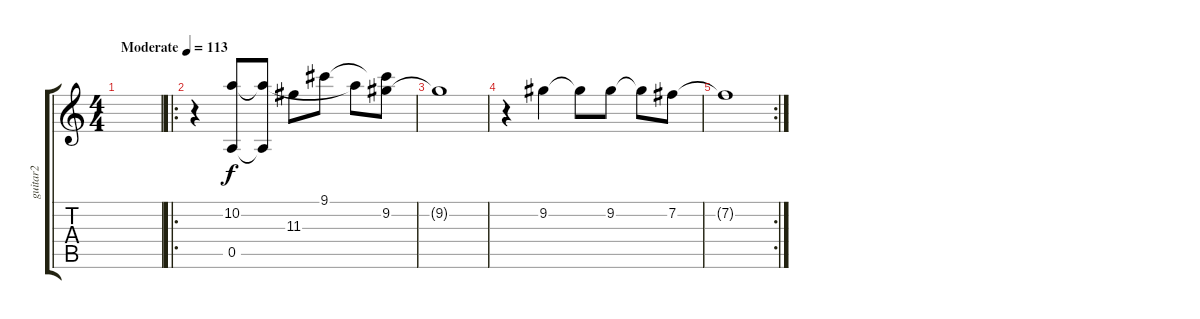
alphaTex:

\track ("guitar2" "guitar2") {instrument electricguitarjazz}
\staff {score tabs}
\tuning (E4 B3 G3 D3 A2 E2) {hide}
\ts (4 4)
\tempo (113 "Moderate")
\clef g2
\ks c
|
\ro
r.4 (10.2 0.5).8 (10.2{t} 0.5{t}).8 11.3.8 9.1.8 10.2{t}.8 (9.1{t} 9.2).8 |
9.2{t}.1 |
r.4 9.2.4 9.2{t}.8 9.2.8 9.2{t}.8 7.2.8 |
\rc 2
7.2{t}.1
